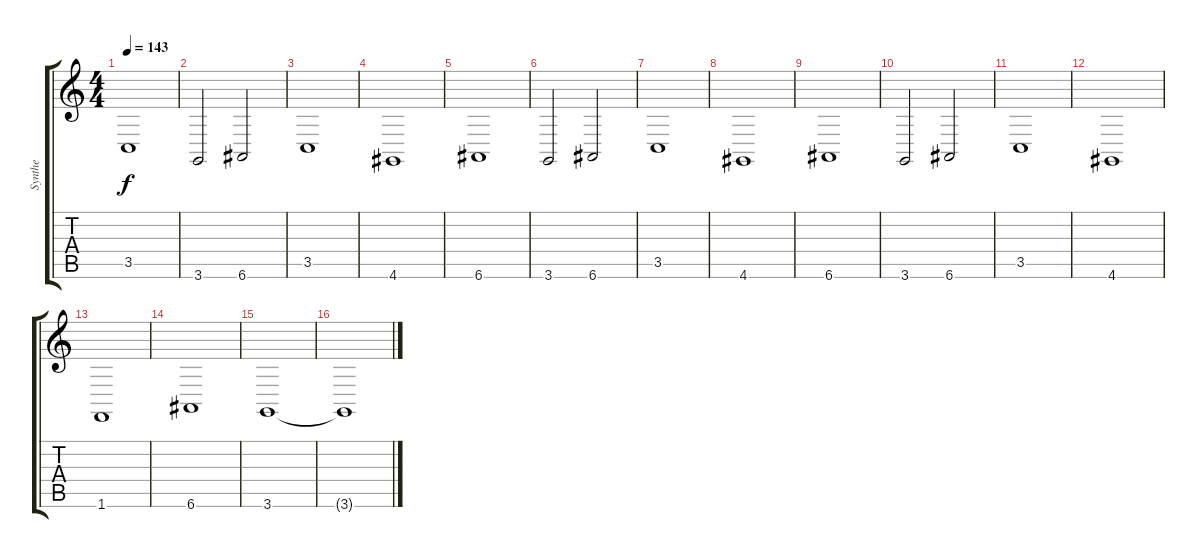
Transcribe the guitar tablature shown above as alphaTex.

\track ("Synthe" "Synthe") {instrument synthbrass2}
\staff {score tabs}
\tuning (E4 B3 G3 D3 A2 E2) {hide}
\ts (4 4)
\tempo 143
\clef g2
\ks c
3.5{t}.1{dy f} |
3.6.2 6.6.2 |
3.5.1 |
4.6.1 |
6.6.1 |
3.6.2 6.6.2 |
3.5.1 |
4.6.1 |
6.6.1 |
3.6.2 6.6.2 |
3.5.1 |
4.6.1 |
1.6.1 |
6.6.1 |
3.6.1 |
3.6{t}.1
